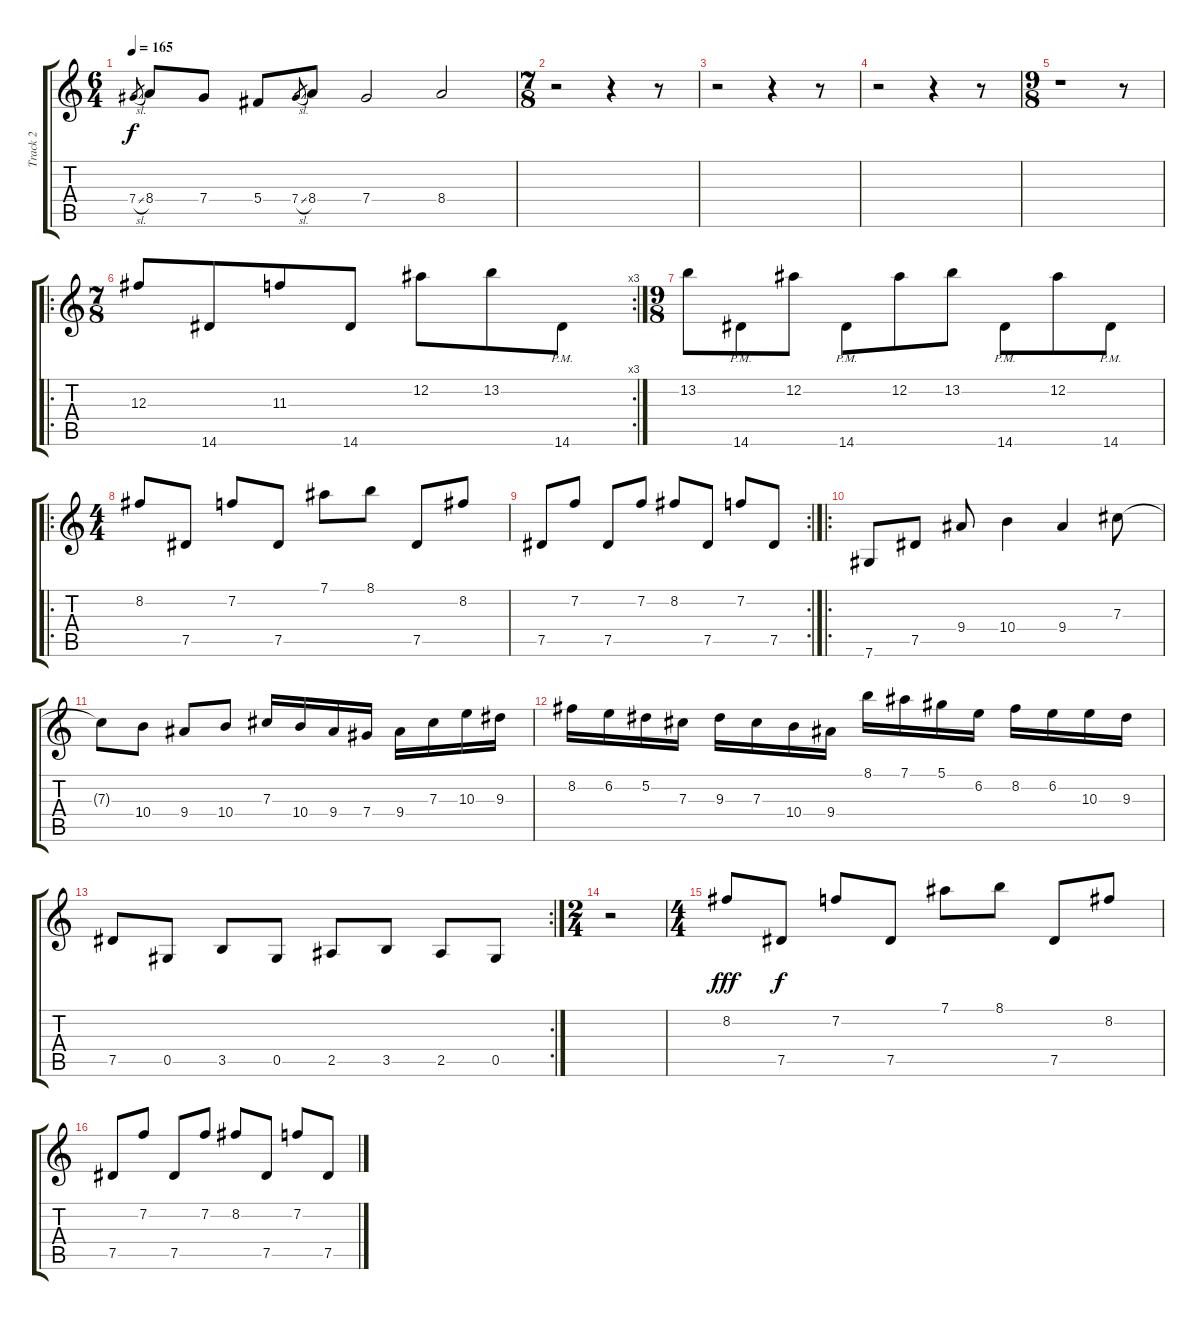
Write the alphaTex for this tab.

\track ("Track 2" "Track 2") {instrument overdrivenguitar}
\staff {score tabs}
\tuning (Eb4 Bb3 Gb3 Db3 Ab2 Db2) {hide}
\ts (6 4)
\tempo 165
\clef g2
\ks c
7.4{sl}.8{gr dy f} 8.4.8 7.4.8 5.4.8 7.4{sl}.8{gr} 8.4.8 7.4.2 8.4.2 |
\ts (7 8)
r.2 r.4 r.8 |
r.2 r.4 r.8 |
r.2 r.4 r.8 |
\ts (9 8)
r.1 r.8 |
\ro
\rc 3
\ts (7 8)
12.3.8 14.6.8 11.3.8 14.6.8 12.2.8 13.2.8 14.6{pm}.8 |
\ts (9 8)
13.2.8 14.6{pm}.8 12.2.8 14.6{pm}.8 12.2.8 13.2.8 14.6{pm}.8 12.2.8 14.6{pm}.8 |
\ro
\ts (4 4)
8.2.8 7.5.8 7.2.8 7.5.8 7.1.8 8.1.8 7.5.8 8.2.8 |
\rc 2
7.5.8 7.2.8 7.5.8 7.2.8 8.2.8 7.5.8 7.2.8 7.5.8 |
\ro
7.6.8 7.5.8 9.4.8 10.4.4 9.4.4 7.3.8 |
7.3{t}.8 10.4.8 9.4.8 10.4.8 7.3.16 10.4.16 9.4.16 7.4.16 9.4.16 7.3.16 10.3.16 9.3.16 |
8.2.16 6.2.16 5.2.16 7.3.16 9.3.16 7.3.16 10.4.16 9.4.16 8.1.16 7.1.16 5.1.16 6.2.16 8.2.16 6.2.16 10.3.16 9.3.16 |
\rc 2
7.5.8 0.5.8 3.5.8 0.5.8 2.5.8 3.5.8 2.5.8 0.5.8 |
\ts (2 4)
r.2 |
\ts (4 4)
8.2.8{dy fff} 7.5.8{dy f} 7.2.8 7.5.8 7.1.8 8.1.8 7.5.8 8.2.8 |
7.5.8 7.2.8 7.5.8 7.2.8 8.2.8 7.5.8 7.2.8 7.5.8
